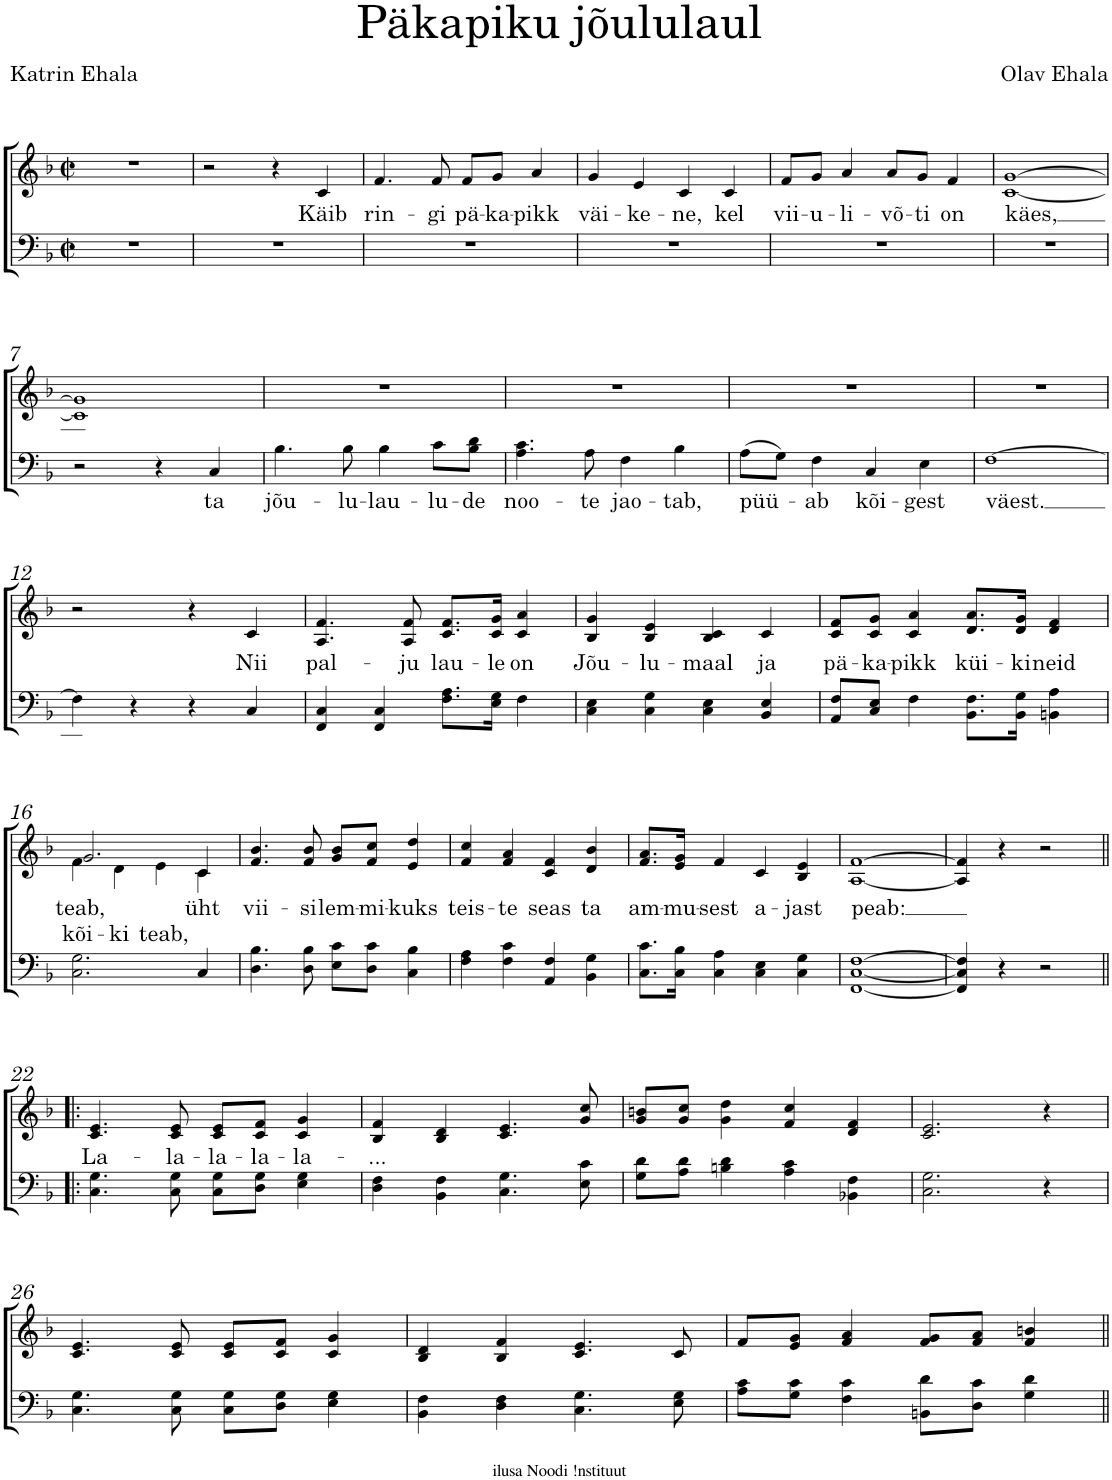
**kern	**text	**kern	**text	**text
*part2	*part2	*part1	*part1	*part1
*staff2	*staff2	*staff1	*staff1	*staff1
*I"Men	*	*I"Women	*	*
*clefF4	*	*clefG2	*	*
*k[b-]	*	*k[b-]	*	*
*M2/2	*	*M2/2	*	*
*met(c|)	*	*met(c|)	*	*
=1	=1	=1	=1	=1
1r	.	1r	.	.
=2	=2	=2	=2	=2
1r	.	2r	.	.
.	.	4r	.	.
!	!	!	!LO:LY:b	!
.	.	4c/	Käib	.
=3	=3	=3	=3	=3
!	!	!	!LO:LY:b	!
1r	.	4.f/	rin-	.
!	!	!	!LO:LY:b	!
.	.	8f/	-gi	.
!	!	!	!LO:LY:b	!
.	.	8f/L	pä-	.
!	!	!	!LO:LY:b	!
.	.	8g/J	-ka-	.
!	!	!	!LO:LY:b	!
.	.	4a/	-pikk	.
=4	=4	=4	=4	=4
!	!	!	!LO:LY:b	!
1r	.	4g/	väi-	.
!	!	!	!LO:LY:b	!
.	.	4e/	-ke-	.
!	!	!	!LO:LY:b	!
.	.	4c/	-ne,	.
!	!	!	!LO:LY:b	!
.	.	4c/	kel	.
=5	=5	=5	=5	=5
!	!	!	!LO:LY:b	!
1r	.	8f/L	vii-	.
!	!	!	!LO:LY:b	!
.	.	8g/J	-u-	.
!	!	!	!LO:LY:b	!
.	.	4a/	-li-	.
!	!	!	!LO:LY:b	!
.	.	8a/L	-võ-	.
!	!	!	!LO:LY:b	!
.	.	8g/J	-ti	.
!	!	!	!LO:LY:b	!
.	.	4f/	on	.
=6	=6	=6	=6	=6
!	!	!	!LO:LY:b	!
1r	.	[1c [1g	käes,	.
!!LO:LB:g=z
=7	=7	=7	=7	=7
2r	.	1c] 1g]	.	.
4r	.	.	.	.
!	!LO:LY:b	!	!	!
4C/	ta	.	.	.
=8	=8	=8	=8	=8
!	!LO:LY:b	!	!	!
4.B-\	jõu-	1r	.	.
!	!LO:LY:b	!	!	!
8B-\	-lu-	.	.	.
!	!LO:LY:b	!	!	!
4B-\	-lau-	.	.	.
!	!LO:LY:b	!	!	!
8c\L	-lu-	.	.	.
!	!LO:LY:b	!	!	!
8B-\ 8d\J	-de	.	.	.
=9	=9	=9	=9	=9
!	!LO:LY:b	!	!	!
4.A\ 4.c\	noo-	1r	.	.
!	!LO:LY:b	!	!	!
8A\	-te	.	.	.
!	!LO:LY:b	!	!	!
4F\	jao-	.	.	.
!	!LO:LY:b	!	!	!
4B-\	-tab,	.	.	.
=10	=10	=10	=10	=10
!	!LO:LY:b	!	!	!
(8A\L	püü-	1r	.	.
8G\J)	.	.	.	.
!	!LO:LY:b	!	!	!
4F\	-ab	.	.	.
!	!LO:LY:b	!	!	!
4C/	kõi-	.	.	.
!	!LO:LY:b	!	!	!
4E\	-gest	.	.	.
=11	=11	=11	=11	=11
!	!LO:LY:b	!	!	!
[1F	väest.	1r	.	.
!!LO:LB:g=z
=12	=12	=12	=12	=12
4F\]	.	2r	.	.
4r	.	.	.	.
4r	.	4r	.	.
!	!	!	!LO:LY:b	!
4C/	.	4c/	Nii	.
=13	=13	=13	=13	=13
!	!	!	!LO:LY:b	!
4FF/ 4C/	.	4.A/ 4.f/	pal-	.
4FF/ 4C/	.	.	.	.
!	!	!	!LO:LY:b	!
.	.	8A/ 8f/	-ju	.
!	!	!	!LO:LY:b	!
8.F\ 8.A\L	.	8.c/ 8.f/L	lau-	.
!	!	!	!LO:LY:b	!
16E\ 16G\Jk	.	16c/ 16g/Jk	-le	.
!	!	!	!LO:LY:b	!
4F\	.	4c/ 4a/	on	.
=14	=14	=14	=14	=14
!	!	!	!LO:LY:b	!
4C\ 4E\	.	4B-/ 4g/	Jõu-	.
!	!	!	!LO:LY:b	!
4C\ 4G\	.	4B-/ 4e/	-lu-	.
!	!	!	!LO:LY:b	!
4C\ 4E\	.	4B-/ 4c/	-maal	.
!	!	!	!LO:LY:b	!
4BB-/ 4E/	.	4c/	ja	.
=15	=15	=15	=15	=15
!	!	!	!LO:LY:b	!
8AA/ 8F/L	.	8c/ 8f/L	pä-	.
!	!	!	!LO:LY:b	!
8C/ 8E/J	.	8c/ 8g/J	-ka-	.
!	!	!	!LO:LY:b	!
4F\	.	4c/ 4a/	-pikk	.
!	!	!	!LO:LY:b	!
8.BB-\ 8.F\L	.	8.d/ 8.a/L	küi-	.
!	!	!	!LO:LY:b	!
16BB-\ 16G\Jk	.	16d/ 16g/Jk	-ki	.
!	!	!	!LO:LY:b	!
4BBn\ 4A\	.	4d/ 4f/	neid	.
!!LO:LB:g=z
=16	=16	=16	=16	=16
!	!	!	!LO:LY:b	!
*	*	*^	*	*
!	!	!	!	!	!LO:LY:b
2.C\ 2.G\	.	2.g/	4f\	.	kõi-
!	!	!	!	!	!LO:LY:b
.	.	.	4d\	.	-ki
!	!	!	!	!	!LO:LY:b
.	.	.	4e\	.	teab,
!	!	!	!	!LO:LY:b	!
4C/	.	4c/	4c\	üht	.
=17	=17	=17	=17	=17	=17
!	!	!	!	!LO:LY:b	!
*	*	*v	*v	*	*
4.D\ 4.B-\	.	4.f/ 4.b-/	vii-	.
!	!	!	!LO:LY:b	!
8D\ 8B-\	.	8f/ 8b-/	-si	.
!	!	!	!LO:LY:b	!
8E\ 8c\L	.	8g/ 8b-/L	lem-	.
!	!	!	!LO:LY:b	!
8D\ 8c\J	.	8f/ 8cc/J	-mi-	.
!	!	!	!LO:LY:b	!
4C\ 4B-\	.	4e/ 4dd/	-kuks	.
=18	=18	=18	=18	=18
!	!	!	!LO:LY:b	!
4F\ 4A\	.	4f/ 4cc/	teis-	.
!	!	!	!LO:LY:b	!
4F\ 4c\	.	4f/ 4a/	-te	.
!	!	!	!LO:LY:b	!
4AA/ 4F/	.	4c/ 4f/	seas	.
!	!	!	!LO:LY:b	!
4BB-\ 4G\	.	4d/ 4b-/	ta	.
=19	=19	=19	=19	=19
!	!	!	!LO:LY:b	!
8.C\ 8.c\L	.	8.f/ 8.a/L	am-	.
!	!	!	!LO:LY:b	!
16C\ 16B-\Jk	.	16e/ 16g/Jk	-mu-	.
!	!	!	!LO:LY:b	!
4C\ 4A\	.	4f/	-sest	.
!	!	!	!LO:LY:b	!
4C\ 4E\	.	4c/	a-	.
!	!	!	!LO:LY:b	!
4C\ 4G\	.	4B-/ 4e/	-jast	.
=20	=20	=20	=20	=20
!	!	!	!LO:LY:b	!
[1FF [1C [1F	.	[1A [1f	peab:	.
=21	=21	=21	=21	=21
4FF/] 4C/] 4F/]	.	4A/] 4f/]	.	.
4r	.	4r	.	.
2r	.	2r	.	.
!!LO:LB:g=z
=22!|:	=22!|:	=22!|:	=22!|:	=22!|:
!	!	!	!LO:LY:b	!
4.C\ 4.G\	.	4.c/ 4.e/	La-	.
!	!	!	!LO:LY:b	!
8C\ 8G\	.	8c/ 8e/	-la-	.
!	!	!	!LO:LY:b	!
8C\ 8G\L	.	8c/ 8e/L	-la-	.
!	!	!	!LO:LY:b	!
8D\ 8G\J	.	8c/ 8f/J	-la-	.
!	!	!	!LO:LY:b	!
4E\ 4G\	.	4c/ 4g/	-la-	.
=23	=23	=23	=23	=23
!	!	!	!LO:LY:b	!
4D\ 4F\	.	4B-/ 4f/	-...	.
4BB-\ 4F\	.	4B-/ 4d/	.	.
4.C\ 4.G\	.	4.c/ 4.e/	.	.
8E\ 8c\	.	8g/ 8cc/	.	.
=24	=24	=24	=24	=24
8G\ 8d\L	.	8g/ 8bn/L	.	.
8A\ 8d\J	.	8g/ 8cc/J	.	.
4Bn\ 4d\	.	4g\ 4dd\	.	.
4A\ 4c\	.	4f/ 4cc/	.	.
4BB-X\ 4F\	.	4d/ 4f/	.	.
=25	=25	=25	=25	=25
2.C\ 2.G\	.	2.c/ 2.e/	.	.
4r	.	4r	.	.
!!LO:LB:g=z
=26	=26	=26	=26	=26
4.C\ 4.G\	.	4.c/ 4.e/	.	.
8C\ 8G\	.	8c/ 8e/	.	.
8C\ 8G\L	.	8c/ 8e/L	.	.
8D\ 8G\J	.	8c/ 8f/J	.	.
4E\ 4G\	.	4c/ 4g/	.	.
=27	=27	=27	=27	=27
4BB-\ 4F\	.	4B-/ 4d/	.	.
4D\ 4F\	.	4B-/ 4f/	.	.
4.C\ 4.G\	.	4.c/ 4.e/	.	.
8E\ 8G\	.	8c/	.	.
=28	=28	=28	=28	=28
8A\ 8c\L	.	8f/L	.	.
8G\ 8c\J	.	8e/ 8g/J	.	.
4F\ 4c\	.	4f/ 4a/	.	.
8BBn\ 8d\L	.	8f/ 8g/L	.	.
8D\ 8c\J	.	8f/ 8a/J	.	.
4G\ 4d\	.	4f/ 4bn/	.	.
=||	=||	=||	=||	=||
*-	*-	*-	*-	*-
